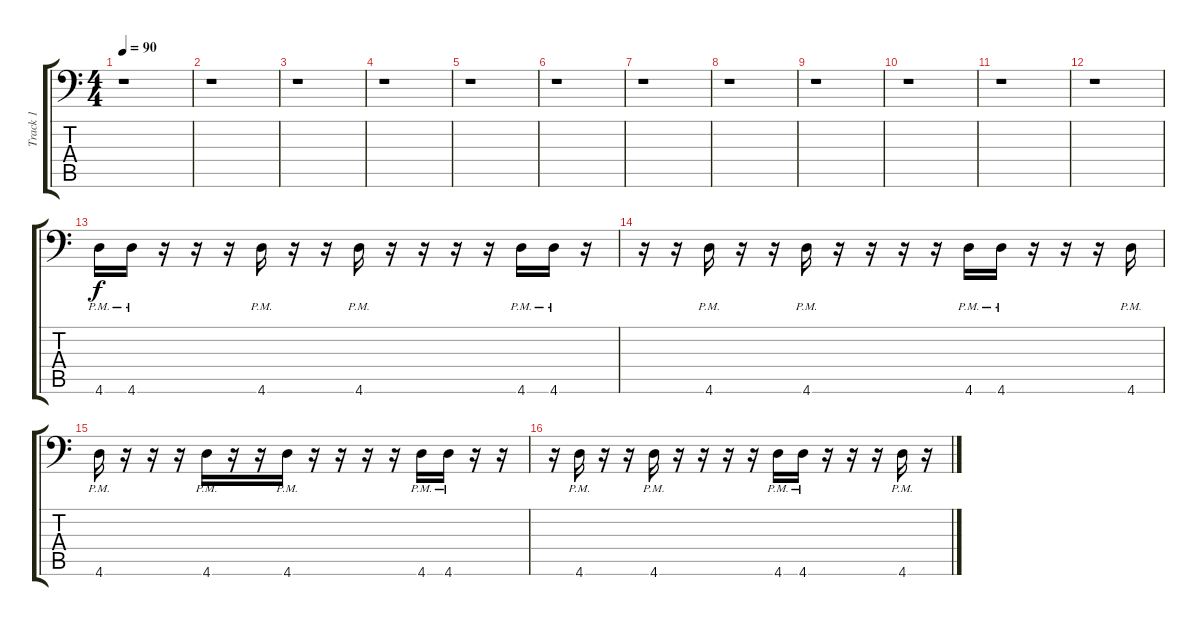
\track ("Track 1" "Track 1") {instrument distortionguitar}
\staff {score tabs}
\tuning (D4 A3 F3 Bb2 F2 Bb1) {hide}
\ts (4 4)
\tempo 90
\clef f4
\ks c
r.1{dy f instrument distortionguitar} |
r.1 |
r.1 |
r.1 |
r.1 |
r.1 |
r.1 |
r.1 |
r.1 |
r.1 |
r.1 |
r.1 |
4.6{pm}.16 4.6{pm}.16 r.16 r.16 r.16 4.6{pm}.16 r.16 r.16 4.6{pm}.16 r.16 r.16 r.16 r.16 4.6{pm}.16 4.6{pm}.16 r.16 |
r.16 r.16 4.6{pm}.16 r.16 r.16 4.6{pm}.16 r.16 r.16 r.16 r.16 4.6{pm}.16 4.6{pm}.16 r.16 r.16 r.16 4.6{pm}.16 |
4.6{pm}.16 r.16 r.16 r.16 4.6{pm}.16 r.16 r.16 4.6{pm}.16 r.16 r.16 r.16 r.16 4.6{pm}.16 4.6{pm}.16 r.16 r.16 |
r.16 4.6{pm}.16 r.16 r.16 4.6{pm}.16 r.16 r.16 r.16 r.16 4.6{pm}.16 4.6{pm}.16 r.16 r.16 r.16 4.6{pm}.16 r.16
